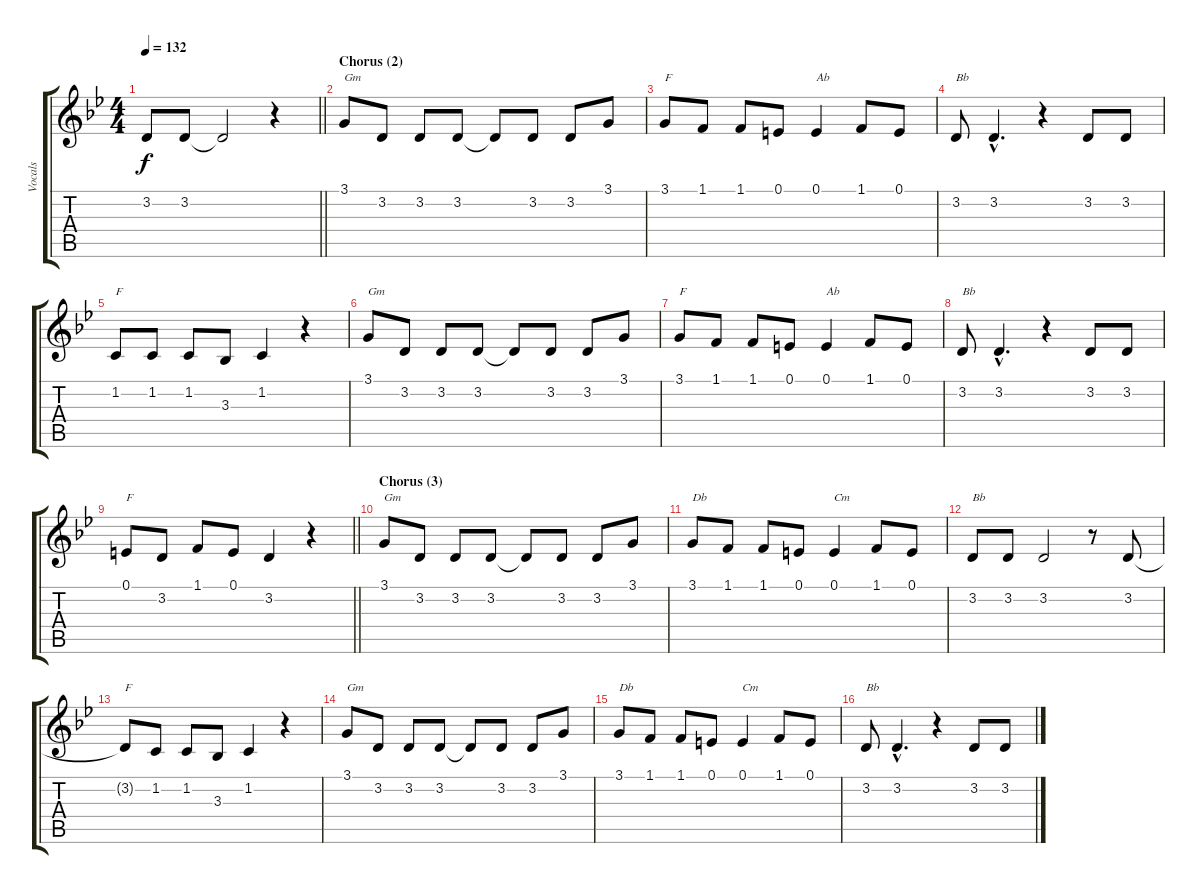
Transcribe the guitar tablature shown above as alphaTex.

\track ("Vocals" "Vocals") {instrument sopranosax}
\staff {score tabs}
\tuning (E4 B3 G3 D3 A2 E2) {hide}
\ts (4 4)
\tempo 132
\clef g2
\barLineRight lightlight
\ks bb
3.2.8{dy f} 3.2.8 3.2{t}.2 r.4 |
\section ("" "Chorus (2)")
3.1.8{txt "Gm"} 3.2.8 3.2.8 3.2.8 3.2{t}.8 3.2.8 3.2.8 3.1.8 |
3.1.8{txt "F"} 1.1.8 1.1.8 0.1.8 0.1.4{txt "Ab"} 1.1.8 0.1.8 |
3.2.8{txt "Bb"} 3.2{hac}.4{d} r.4 3.2.8 3.2.8 |
1.2.8{txt "F"} 1.2.8 1.2.8 3.3.8 1.2.4 r.4 |
3.1.8{txt "Gm"} 3.2.8 3.2.8 3.2.8 3.2{t}.8 3.2.8 3.2.8 3.1.8 |
3.1.8{txt "F"} 1.1.8 1.1.8 0.1.8 0.1.4{txt "Ab"} 1.1.8 0.1.8 |
3.2.8{txt "Bb"} 3.2{hac}.4{d} r.4 3.2.8 3.2.8 |
\barLineRight lightlight
0.1.8{txt "F"} 3.2.8 1.1.8 0.1.8 3.2.4 r.4 |
\section ("" "Chorus (3)")
3.1.8{txt "Gm"} 3.2.8 3.2.8 3.2.8 3.2{t}.8 3.2.8 3.2.8 3.1.8 |
3.1.8{txt "Db"} 1.1.8 1.1.8 0.1.8 0.1.4{txt "Cm"} 1.1.8 0.1.8 |
3.2.8{txt "Bb"} 3.2.8 3.2.2 r.8 3.2.8 |
3.2{t}.8{txt "F"} 1.2.8 1.2.8 3.3.8 1.2.4 r.4 |
3.1.8{txt "Gm"} 3.2.8 3.2.8 3.2.8 3.2{t}.8 3.2.8 3.2.8 3.1.8 |
3.1.8{txt "Db"} 1.1.8 1.1.8 0.1.8 0.1.4{txt "Cm"} 1.1.8 0.1.8 |
3.2.8{txt "Bb"} 3.2{hac}.4{d} r.4 3.2.8 3.2.8
